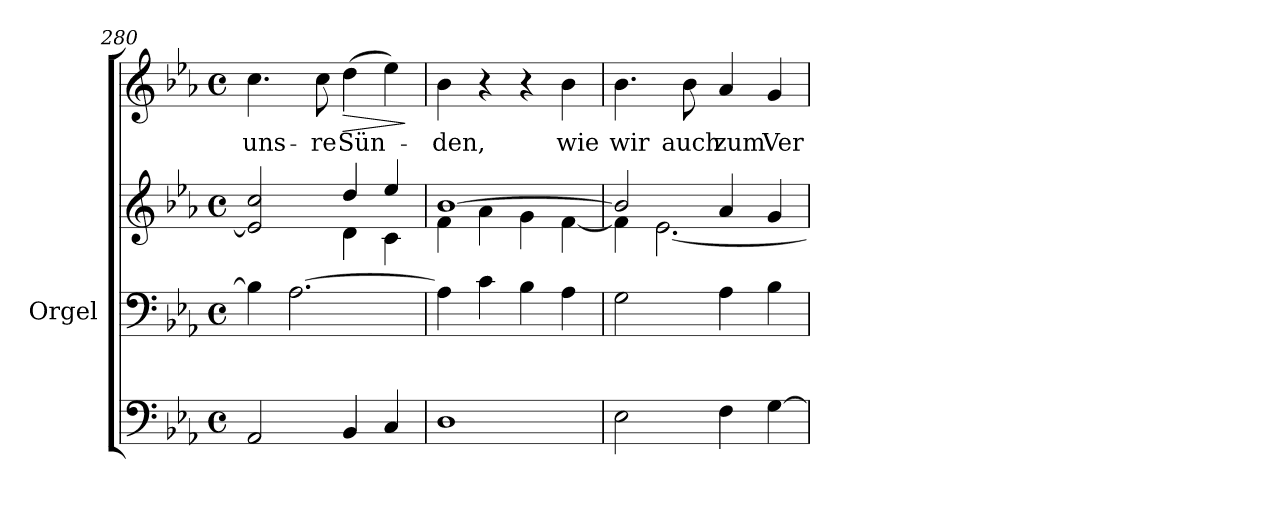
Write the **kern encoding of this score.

**kern	**kern	**kern	**kern	**text	**dynam
*part3	*part2	*part2	*part1	*part1	*part1
*staff4	*staff3	*staff2	*staff1	*staff1	*staff1
*	*I"Orgel	*	*	*	*
*	*I'Org.	*	*	*	*
*clefF4	*clefF4	*clefG2	*clefG2	*	*
*k[b-e-a-]	*k[b-e-a-]	*k[b-e-a-]	*k[b-e-a-]	*	*
*E-:	*E-:	*E-:	*E-:	*	*
*M4/4	*M4/4	*M4/4	*M4/4	*	*
*met(c)	*met(c)	*met(c)	*met(c)	*	*
=280	=280	=280	=280	=280	=280
*	*	*^	*	*	*
!	!	!	!	!	!LO:LY:b	!
2AA-/	4B-\]	2e-/] 2cc/	2ryy	4.cc\	uns-	.
.	[2.A-\	.	.	.	.	.
!	!	!	!	!	!LO:LY:b	!
.	.	.	.	8cc\	-re	.
!	!	!	!	!	!LO:LY:b	!LO:HP:b
4BB-/	.	4dd/	4d\	(>4dd\	Sün-	>
4C/	.	4ee-/	4c\	4ee-\)	.	.
*	*	*v	*v	*	*	*
.	.	.	.	.	]
=281	=281	=281	=281	=281	=281
*	*	*^	*	*	*
!	!	!	!	!	!LO:LY:b	!
1D	4A-\]	[>1b-	4f\	4b-\	-den,	.
.	4c\	.	4a-\	4r	.	.
.	4B-\	.	4g\	4r	.	.
!	!	!	!	!	!LO:LY:b	!
.	4A-\	.	[<4f\	4b-\	wie	.
=282	=282	=282	=282	=282	=282	=282
!	!	!	!	!	!LO:LY:b	!
2E-\	2G\	2b-/]	4f\]	4.b-\	wir	.
.	.	.	[<2.e-\	.	.	.
!	!	!	!	!	!LO:LY:b	!
.	.	.	.	8b-\	auch	.
!	!	!	!	!	!LO:LY:b	!
4F\	4A-\	4a-/	.	4a-/	zum	.
!	!	!	!	!	!LO:LY:b	!
[4G\	4B-\	4g/	.	4g/	Ver-	.
*	*	*v	*v	*	*	*
=	=	=	=	=	=
*-	*-	*-	*-	*-	*-
